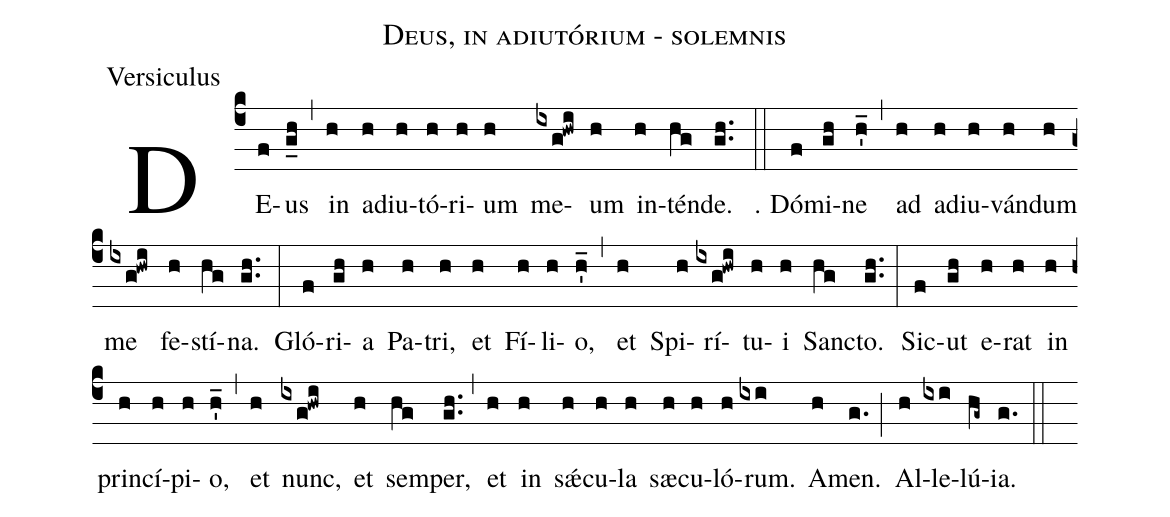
name:Deus, in adiutórium - solemnis;
office-part:Versiculus;
%%
(c4) DE(f)us(g_h) (,) in(h) ad(h)iu(h)tó(h)ri(h)um(h) me(ixg!hwi)um(h) in(h)tén(hg)de.(gh..) (::)

℟. D{ó}(f)mi(gh)ne(h'_) (,) ad(h) ad(h)iu(h)ván(h)dum(h) me(ixg!hwi) fe(h)stí(hg)na.(gh..) (:)
Gló(f)ri(gh)a(h) Pa(h)tri,(h) et(h) Fí(h)li(h)o,(h'_) (,) et(h) Spi(h)rí(ixg!hwi)tu(h)i(h) San(hg)cto.(gh..) (:)
Sic(f)ut(gh) e(h)rat(h) in(h) prin(h)cí(h)pi(h)o,(h'_) (,) et(h) nunc,(ixg!hwi) et(h) sem(hg)per,(gh..) (,) et(h) in(h) s<sp>'ae</sp>(h)cu(h)la(h) sæ(h)cu(h)ló(h)rum.(ixi) A(h)men.(g.) (;) Al(h)le(ixi)lú(hg~)ia.(g.) (::)
